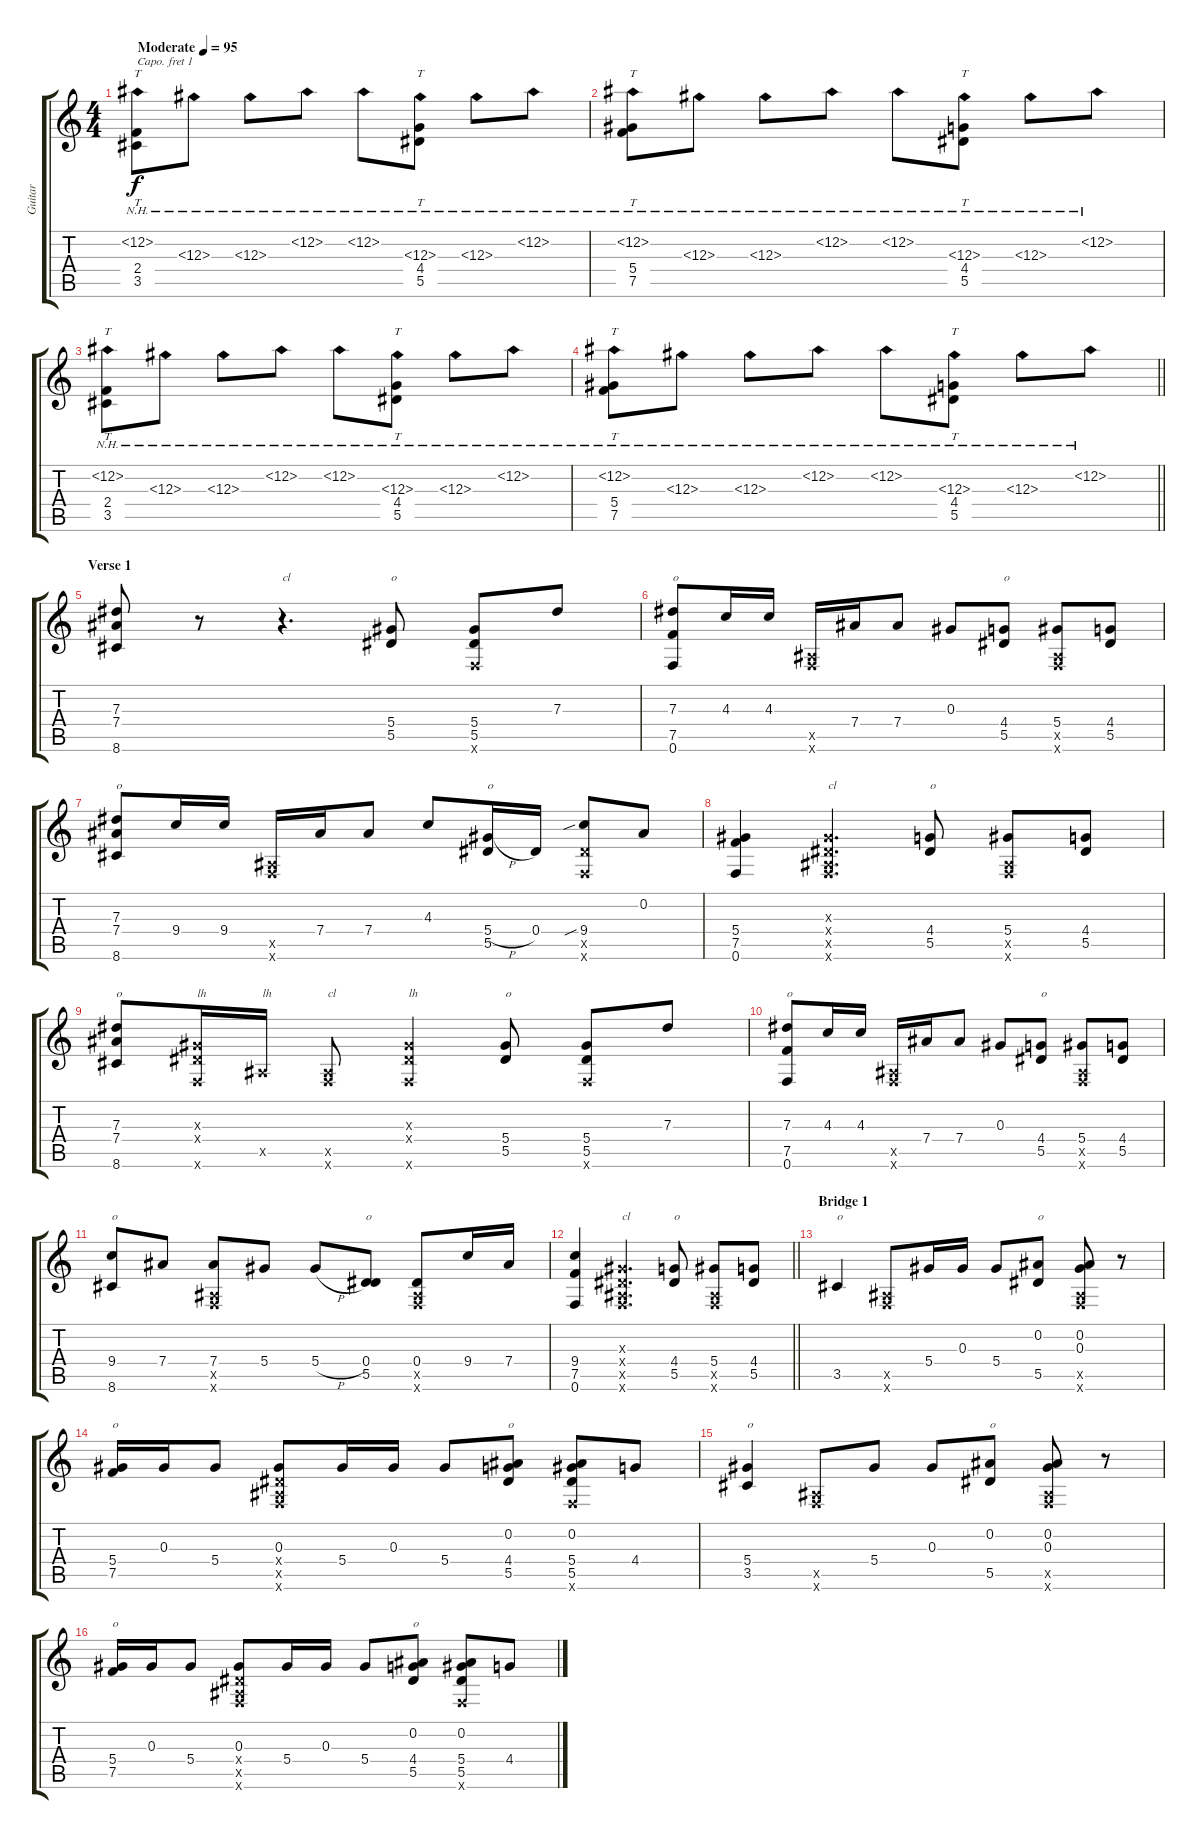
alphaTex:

\track ("Guitar" "Guitar") {instrument acousticguitarsteel}
\staff {score tabs}
\capo 1
\tuning (D4 A3 G3 D3 A2 E2) {hide}
\ts (4 4)
\tempo (95 "Moderate")
\clef g2
\ks c
(12.2{nh} 2.4 3.5).8{tt dy f instrument acousticguitarsteel} 12.3{nh}.8 12.3{nh}.8 12.2{nh}.8 12.2{nh}.8 (12.3{nh} 4.4 5.5).8{tt} 12.3{nh}.8 12.2{nh}.8 |
(12.2{nh} 5.4 7.5).8{tt} 12.3{nh}.8 12.3{nh}.8 12.2{nh}.8 12.2{nh}.8 (12.3{nh} 4.4 5.5).8{tt} 12.3{nh}.8 12.2{nh}.8 |
(12.2{nh} 2.4 3.5).8{tt} 12.3{nh}.8 12.3{nh}.8 12.2{nh}.8 12.2{nh}.8 (12.3{nh} 4.4 5.5).8{tt} 12.3{nh}.8 12.2{nh}.8 |
\barLineRight lightlight
(12.2{nh} 5.4 7.5).8{tt} 12.3{nh}.8 12.3{nh}.8 12.2{nh}.8 12.2{nh}.8 (12.3{nh} 4.4 5.5).8{tt} 12.3{nh}.8 12.2{nh}.8 |
\section ("" "Verse 1")
(7.3 7.4 8.6).8{txt ""} r.8 r.4{d txt "cl"} (5.4 5.5).8{txt "o"} (5.4 5.5 0.6{x}).8 7.3.8 |
(7.3 7.5 0.6).8{txt "o"} 4.3.16 4.3.16 (0.5{x} 0.6{x}).16 7.4.16 7.4.8 0.3.8 (4.4 5.5).8{txt "o"} (5.4 0.5{x} 0.6{x}).8 (4.4 5.5).8 |
(7.3 7.4 8.6).8{txt "o"} 9.4.16 9.4.16 (0.5{x} 0.6{x}).16 7.4.16 7.4.8 4.3.8 (5.4{h} 5.5).16{txt "o"} 0.4.16 (9.4{sib} 5.5{x} 0.6{x}).8 0.2.8 |
(5.4 7.5 0.6).4{txt ""} (0.3{x} 0.4{x} 0.5{x} 0.6{x}).4{d txt "cl"} (4.4 5.5).8{txt "o"} (5.4 0.5{x} 0.6{x}).8 (4.4 5.5).8 |
(7.3 7.4 8.6).8{txt "o"} (0.3{x} 0.4{x} 0.6{x}).16{txt "lh"} 0.5{x}.16{txt "lh"} (0.5{x} 0.6{x}).8{txt "cl"} (0.3{x} 0.4{x} 0.6{x}).4{txt "lh"} (5.4 5.5).8{txt "o"} (5.4 5.5 0.6{x}).8 7.3.8 |
(7.3 7.5 0.6).8{txt "o"} 4.3.16 4.3.16 (0.5{x} 0.6{x}).16 7.4.16 7.4.8 0.3.8 (4.4 5.5).8{txt "o"} (5.4 0.5{x} 0.6{x}).8 (4.4 5.5).8 |
(9.4 8.6).8{txt "o"} 7.4.8 (7.4 0.5{x} 0.6{x}).8 5.4.8 5.4{h}.8 (0.4 5.5).8{txt "o"} (0.4 0.5{x} 0.6{x}).8 9.4.16 7.4.16 |
\barLineRight lightlight
(9.4 7.5 0.6).4{txt ""} (0.3{x} 0.4{x} 0.5{x} 0.6{x}).4{d txt "cl"} (4.4 5.5).8{txt "o"} (5.4 0.5{x} 0.6{x}).8 (4.4 5.5).8 |
\section ("" "Bridge 1")
3.5.4{txt "o"} (0.5{x} 0.6{x}).8 5.4.16 0.3.16 5.4.8 (0.2 5.5).8{txt "o"} (0.2 0.3 0.5{x} 0.6{x}).8 r.8 |
(5.4 7.5).16{txt "o"} 0.3.16 5.4.8 (0.3 0.4{x} 0.5{x} 0.6{x}).8 5.4.16 0.3.16 5.4.8 (0.2 4.4 5.5).8{txt "o"} (0.2 5.4 5.5 0.6{x}).8 4.4.8 |
(5.4 3.5).4{txt "o"} (0.5{x} 0.6{x}).8 5.4.8 0.3.8 (0.2 5.5).8{txt "o"} (0.2 0.3 0.5{x} 0.6{x}).8 r.8 |
(5.4 7.5).16{txt "o"} 0.3.16 5.4.8 (0.3 0.4{x} 0.5{x} 0.6{x}).8 5.4.16 0.3.16 5.4.8 (0.2 4.4 5.5).8{txt "o"} (0.2 5.4 5.5 0.6{x}).8 4.4.8
